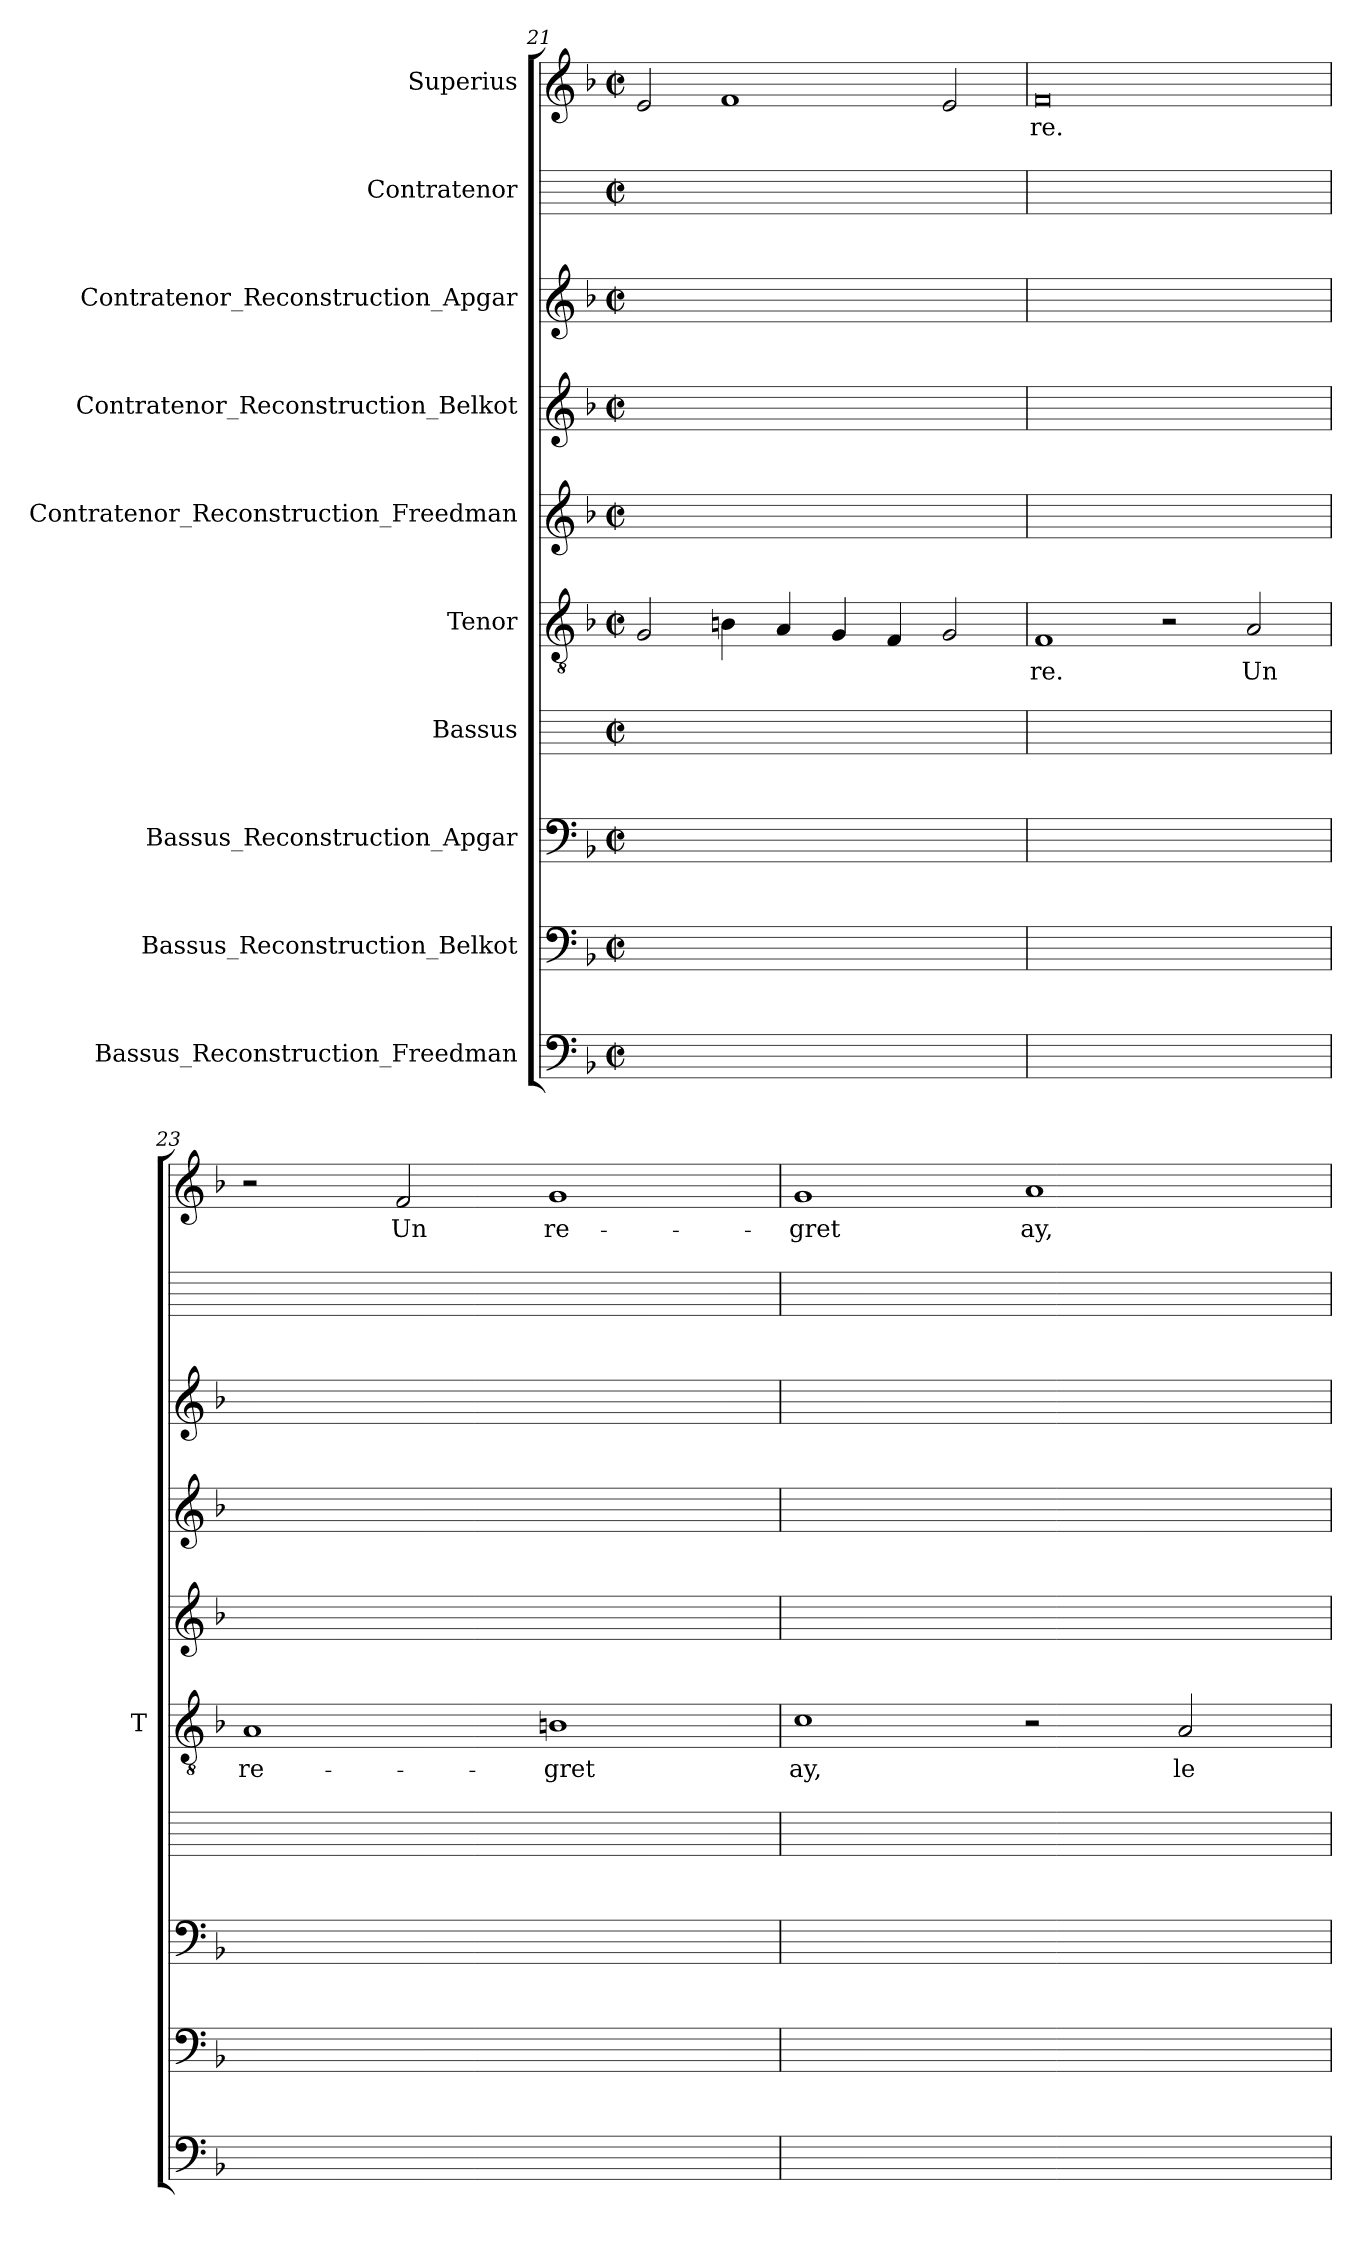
**kern	**kern	**kern	**kern	**kern	**text	**kern	**kern	**kern	**kern	**kern	**text
*part10	*part9	*part8	*part7	*part6	*part6	*part5	*part4	*part3	*part2	*part1	*part1
*staff10	*staff9	*staff8	*staff7	*staff6	*staff6	*staff5	*staff4	*staff3	*staff2	*staff1	*staff1
*I"Bassus_Reconstruction_Freedman	*I"Bassus_Reconstruction_Belkot	*I"Bassus_Reconstruction_Apgar	*I"Bassus	*I"Tenor	*	*I"Contratenor_Reconstruction_Freedman	*I"Contratenor_Reconstruction_Belkot	*I"Contratenor_Reconstruction_Apgar	*I"Contratenor	*I"Superius	*
*	*	*	*	*I'T	*	*	*	*	*	*	*
!!LO:PB:g=z
*clefF4	*clefF4	*clefF4	*	*clefGv2	*	*clefG2	*clefG2	*clefG2	*	*clefG2	*
*k[b-]	*k[b-]	*k[b-]	*	*k[b-]	*	*k[b-]	*k[b-]	*k[b-]	*	*k[b-]	*
*F:	*F:	*F:	*	*F:	*	*F:	*F:	*F:	*	*F:	*
*M2/2	*M2/2	*M2/2	*M2/2	*M2/2	*	*M2/2	*M2/2	*M2/2	*M2/2	*M2/2	*
*met(c|)	*met(c|)	*met(c|)	*met(c|)	*met(c|)	*	*met(c|)	*met(c|)	*met(c|)	*met(c|)	*met(c|)	*
=21	=21	=21	=21	=21	=21	=21	=21	=21	=21	=21	=21
0ryy	0ryy	0ryy	0ryy	2G	.	0ryy	0ryy	0ryy	0ryy	2e	.
.	.	.	.	4B	.	.	.	.	.	1f	.
.	.	.	.	4A	.	.	.	.	.	.	.
.	.	.	.	4G	.	.	.	.	.	.	.
.	.	.	.	4F	.	.	.	.	.	.	.
.	.	.	.	2G	.	.	.	.	.	2e	.
=22	=22	=22	=22	=22	=22	=22	=22	=22	=22	=22	=22
0ryy	0ryy	0ryy	0ryy	1F	-re.	0ryy	0ryy	0ryy	0ryy	0f	-re.
.	.	.	.	2r	.	.	.	.	.	.	.
.	.	.	.	2A	-Un	.	.	.	.	.	.
=23	=23	=23	=23	=23	=23	=23	=23	=23	=23	=23	=23
0ryy	0ryy	0ryy	0ryy	1A	re-	0ryy	0ryy	0ryy	0ryy	2r	.
.	.	.	.	.	.	.	.	.	.	2f	-Un
.	.	.	.	1B	-gret	.	.	.	.	1g	re-
=24	=24	=24	=24	=24	=24	=24	=24	=24	=24	=24	=24
0ryy	0ryy	0ryy	0ryy	1c	-ay,	0ryy	0ryy	0ryy	0ryy	1g	-gret
.	.	.	.	2r	.	.	.	.	.	1a	-ay,
.	.	.	.	2A	le-	.	.	.	.	.	.
=	=	=	=	=	=	=	=	=	=	=	=
*-	*-	*-	*-	*-	*-	*-	*-	*-	*-	*-	*-
